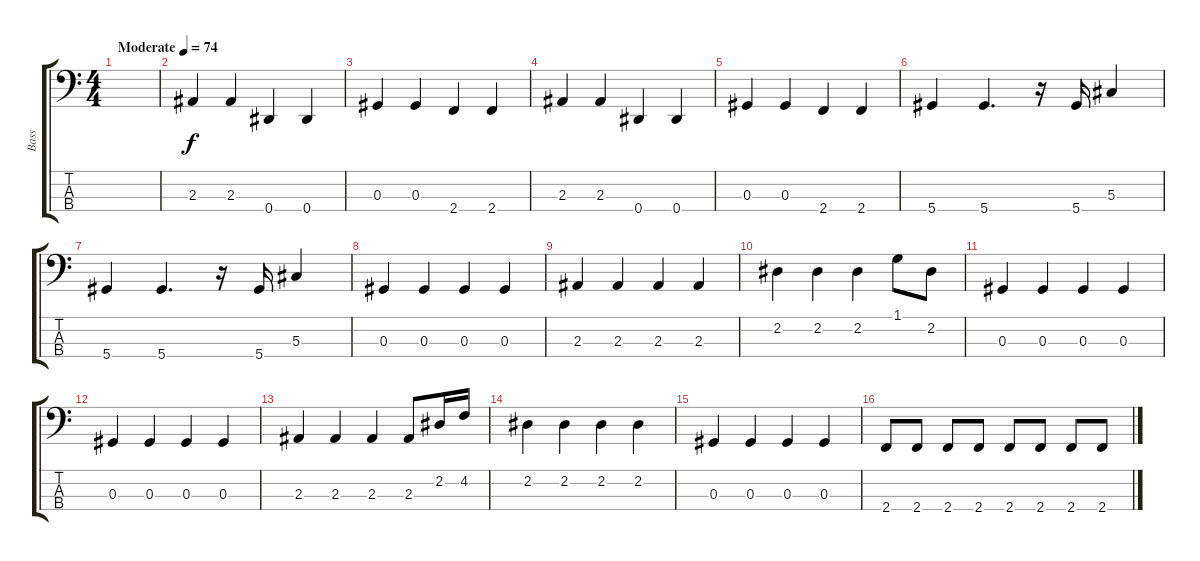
\track ("Bass" "Bass") {instrument electricbassfinger}
\staff {score tabs}
\tuning (Gb2 Db2 Ab1 Eb1) {hide}
\ts (4 4)
\tempo (74 "Moderate")
\clef f4
\ks c
|
2.3.4 2.3.4 0.4.4 0.4.4 |
0.3.4 0.3.4 2.4.4 2.4.4 |
2.3.4 2.3.4 0.4.4 0.4.4 |
0.3.4 0.3.4 2.4.4 2.4.4 |
5.4.4 5.4.4{d} r.16 5.4.16 5.3.4 |
5.4.4 5.4.4{d} r.16 5.4.16 5.3.4 |
0.3.4 0.3.4 0.3.4 0.3.4 |
2.3.4 2.3.4 2.3.4 2.3.4 |
2.2.4 2.2.4 2.2.4 1.1.8 2.2.8 |
0.3.4 0.3.4 0.3.4 0.3.4 |
0.3.4 0.3.4 0.3.4 0.3.4 |
2.3.4 2.3.4 2.3.4 2.3.8 2.2.16 4.2.16 |
2.2.4 2.2.4 2.2.4 2.2.4 |
0.3.4 0.3.4 0.3.4 0.3.4 |
2.4.8 2.4.8 2.4.8 2.4.8 2.4.8 2.4.8 2.4.8 2.4.8
